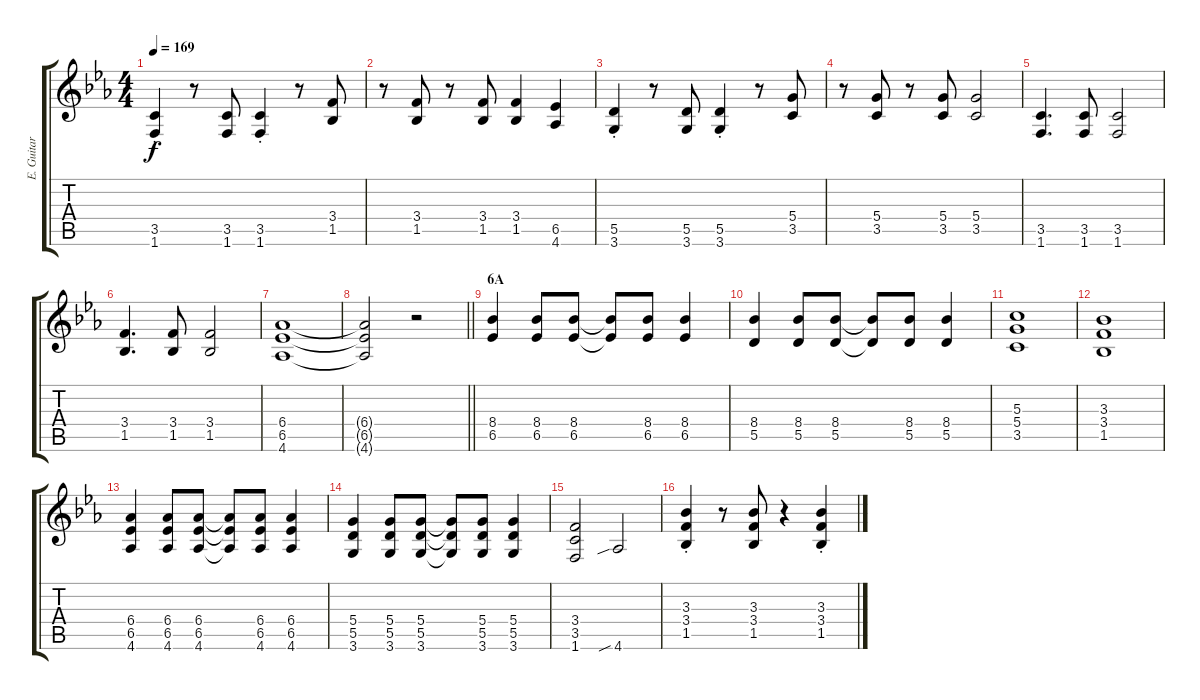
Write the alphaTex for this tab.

\track ("E. Guitar II" "E. Guitar ") {instrument overdrivenguitar}
\staff {score tabs}
\tuning (E4 B3 G3 D3 A2 E2) {hide}
\ts (4 4)
\tempo 169
\clef g2
\ks eb
(3.5{st} 1.6{st}).4{dy f} r.8 (3.5 1.6).8 (3.5{st} 1.6{st}).4 r.8 (3.4 1.5).8 |
r.8 (3.4 1.5).8 r.8 (3.4 1.5).8 (3.4 1.5).4 (6.5 4.6).4 |
(5.5{st} 3.6{st}).4 r.8 (5.5 3.6).8 (5.5{st} 3.6{st}).4 r.8 (5.4 3.5).8 |
r.8 (5.4 3.5).8 r.8 (5.4 3.5).8 (5.4 3.5).2 |
(3.5 1.6).4{d} (3.5 1.6).8 (3.5 1.6).2 |
(3.4 1.5).4{d} (3.4 1.5).8 (3.4 1.5).2 |
(6.4 6.5 4.6).1 |
\barLineRight lightlight
(6.4{t} 6.5{t} 4.6{t}).2 r.2 |
\section ("" "6A")
(8.4 6.5).4 (8.4 6.5).8 (8.4 6.5).8 (8.4{t} 6.5{t}).8 (8.4 6.5).8 (8.4 6.5).4 |
(8.4 5.5).4 (8.4 5.5).8 (8.4 5.5).8 (8.4{t} 5.5{t}).8 (8.4 5.5).8 (8.4 5.5).4 |
(5.3 5.4 3.5).1 |
(3.3 3.4 1.5).1 |
(6.4 6.5 4.6).4 (6.4 6.5 4.6).8 (6.4 6.5 4.6).8 (6.4{t} 6.5{t} 4.6{t}).8 (6.4 6.5 4.6).8 (6.4 6.5 4.6).4 |
(5.4 5.5 3.6).4 (5.4 5.5 3.6).8 (5.4 5.5 3.6).8 (5.4{t} 5.5{t} 3.6{t}).8 (5.4 5.5 3.6).8 (5.4 5.5 3.6).4 |
(3.4 3.5 1.6).2 4.6{sib}.2 |
(3.3{st} 3.4{st} 1.5{st}).4 r.8 (3.3 3.4 1.5).8 r.4 (3.3{st} 3.4{st} 1.5{st}).4
